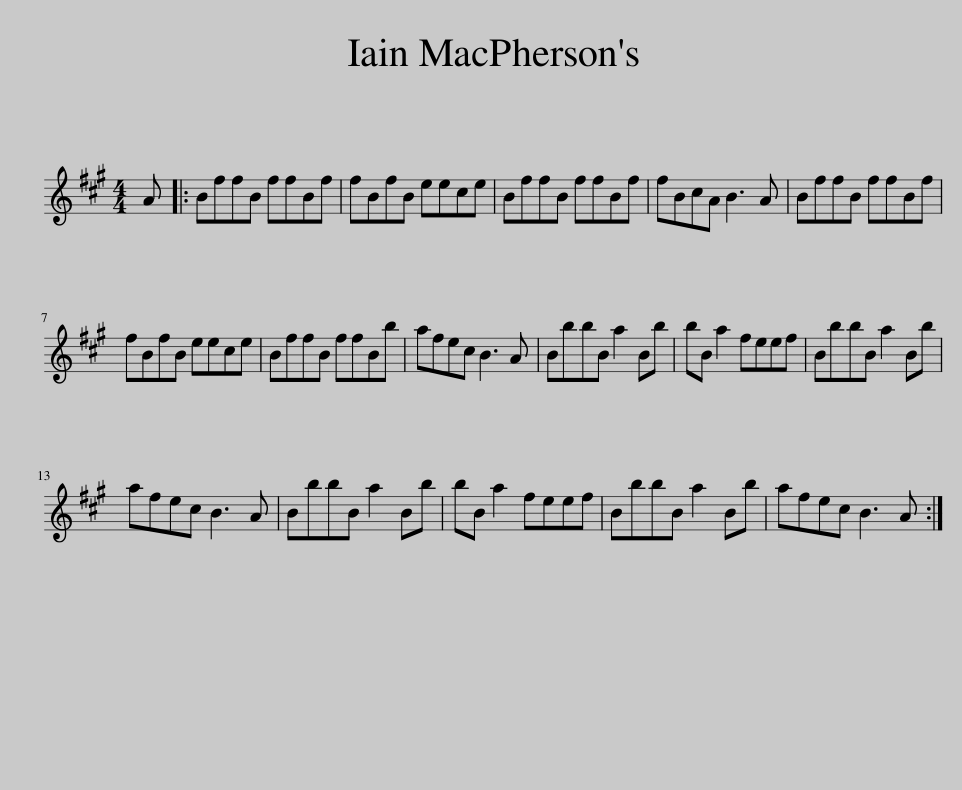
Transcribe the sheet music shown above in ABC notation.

X:1
L:1/8
M:4/4
I:linebreak $
K:A
V:1 treble
V:1
 A |: BffB ffBf | fBfB eece | BffB ffBf | fBcA B3 A | %5
 BffB ffBf |$ fBfB eece | BffB ffBb | afec B3 A | BbbB a2 Bb | %10
 bB a2 feef | BbbB a2 Bb |$ afec B3 A | BbbB a2 Bb | bB a2 feef | %15
 BbbB a2 Bb | afec B3 A :| %17
